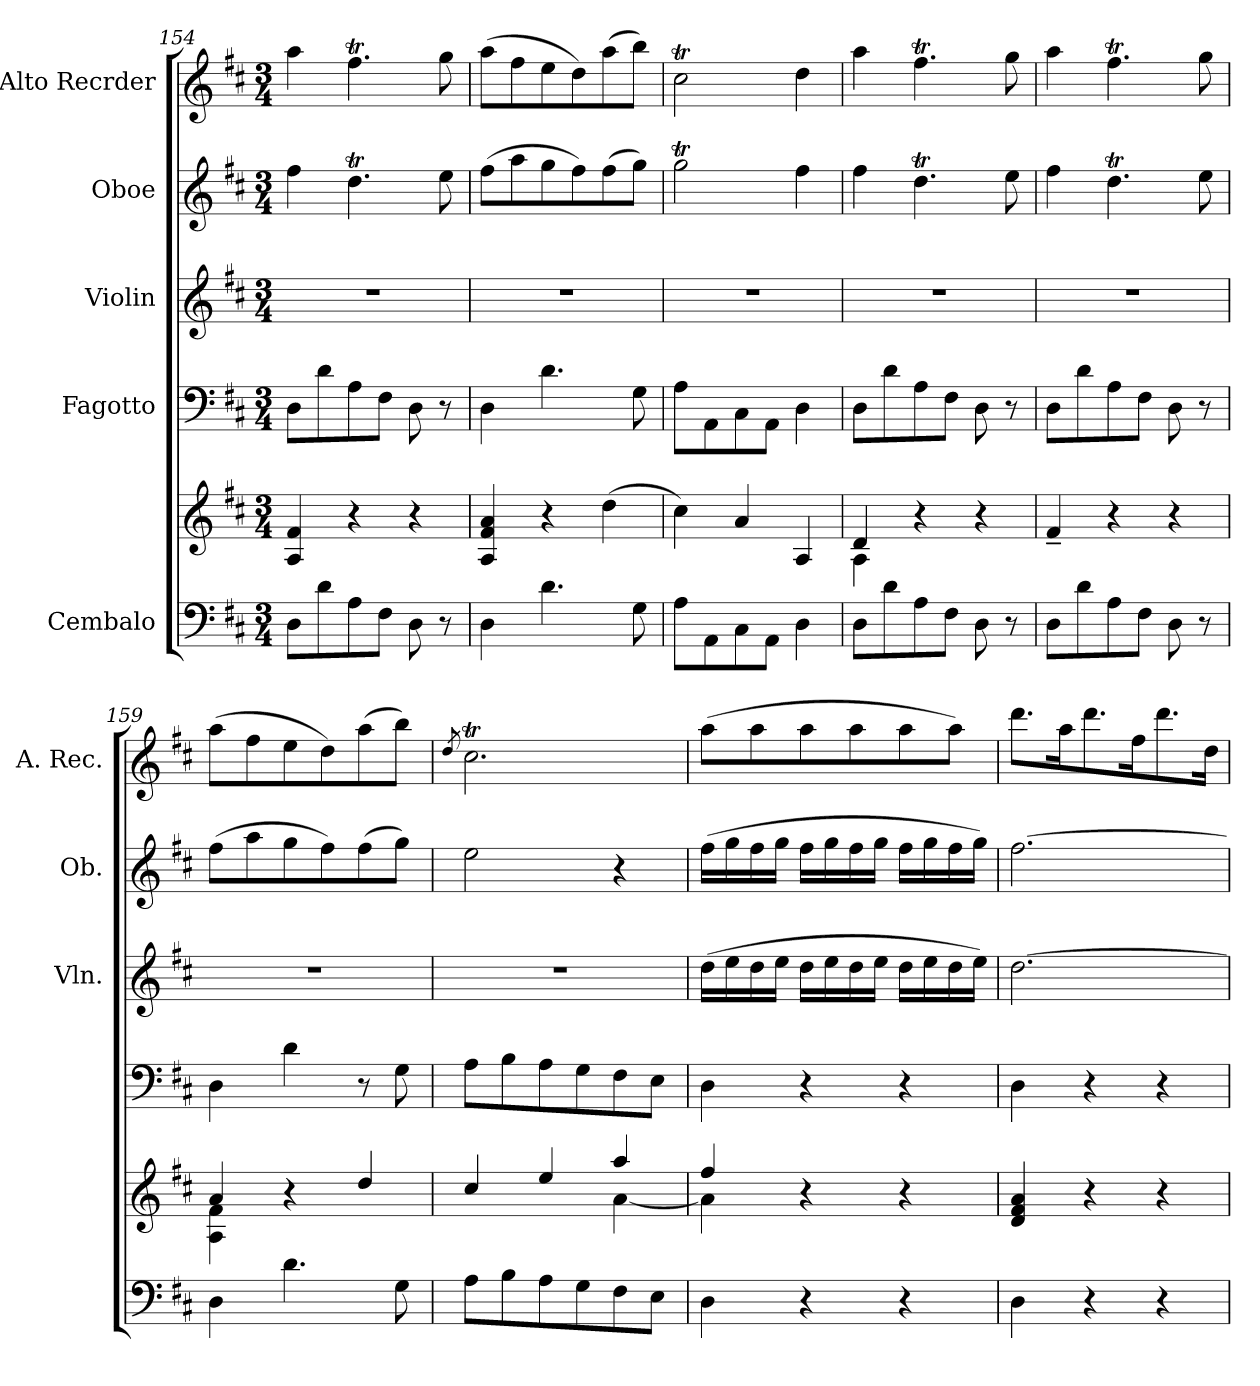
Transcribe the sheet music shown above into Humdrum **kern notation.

**kern	**kern	**kern	**kern	**kern	**kern
*part5	*part5	*part4	*part3	*part2	*part1
*staff6	*staff5	*staff4	*staff3	*staff2	*staff1
*I"Cembalo	*	*I"Fagotto	*I"Violin	*I"Oboe	*I"Alto Recrder
*	*	*	*I'Vln.	*I'Ob.	*I'A. Rec.
*clefF4	*clefG2	*clefF4	*clefG2	*clefG2	*clefG2
*k[f#c#]	*k[f#c#]	*k[f#c#]	*k[f#c#]	*k[f#c#]	*k[f#c#]
*M3/4	*M3/4	*M3/4	*M3/4	*M3/4	*M3/4
=154	=154	=154	=154	=154	=154
8D\L	4A/ 4f#/	8D\L	2.r	4ff#\	4aa\
8d\	.	8d\	.	.	.
8A\	4r	8A\	.	4.ddT\	4.ff#t\
8F#\J	.	8F#\J	.	.	.
8D\	4r	8D\	.	.	.
8r	.	8r	.	8ee\	8gg\
=155	=155	=155	=155	=155	=155
4D\	4A/ 4f#/ 4a/	4D\	2.r	(8ff#\L	(8aa\L
.	.	.	.	8aa\	8ff#\
4.d\	4r	4.d\	.	8gg\	8ee\
.	.	.	.	8ff#\)	8dd\)
.	(4dd\	.	.	(8ff#\	(8aa\
8G\	.	8G\	.	8gg\J)	8bb\J)
=156	=156	=156	=156	=156	=156
8A\L	4cc#\)	8A\L	2.r	2ggT\	2cc#t\
8AA\	.	8AA\	.	.	.
8C#\	4a/	8C#\	.	.	.
8AA\J	.	8AA\J	.	.	.
4D\	4A/	4D\	.	4ff#\	4dd\
=157	=157	=157	=157	=157	=157
*	*^	*	*	*	*
8D\L	4d/	4A\	8D\L	2.r	4ff#\	4aa\
8d\	.	.	8d\	.	.	.
8A\	4r	2ryy	8A\	.	4.ddT\	4.ff#t\
8F#\J	.	.	8F#\J	.	.	.
8D\	4r	.	8D\	.	.	.
8r	.	.	8r	.	8ee\	8gg\
*	*v	*v	*	*	*	*
=158	=158	=158	=158	=158	=158
8D\L	4f#~/	8D\L	2.r	4ff#\	4aa\
8d\	.	8d\	.	.	.
8A\	4r	8A\	.	4.ddT\	4.ff#t\
8F#\J	.	8F#\J	.	.	.
8D\	4r	8D\	.	.	.
8r	.	8r	.	8ee\	8gg\
=159	=159	=159	=159	=159	=159
*	*^	*	*	*	*
4D\	4a/	4A\ 4f#\	4D\	2.r	(8ff#\L	(8aa\L
.	.	.	.	.	8aa\	8ff#\
4.d\	4r	2ryy	4d\	.	8gg\	8ee\
.	.	.	.	.	8ff#\)	8dd\)
.	4dd/	.	8r	.	(8ff#\	(8aa\
8G\	.	.	8G\	.	8gg\J)	8bb\J)
=160	=160	=160	=160	=160	=160	=160
.	.	.	.	.	.	8qdd/
8A\L	4cc#/	2ryy	8A\L	2.r	2ee\	2.cc#t\
8B\	.	.	8B\	.	.	.
8A\	4ee/	.	8A\	.	.	.
8G\	.	.	8G\	.	.	.
8F#\	4aa/	[4a\	8F#\	.	4r	.
8E\J	.	.	8E\J	.	.	.
=161	=161	=161	=161	=161	=161	=161
4D\	4ff#/	4a\]	4D\	(16dd\LL	(16ff#\LL	(8aa\L
.	.	.	.	16ee\	16gg\	.
.	.	.	.	16dd\	16ff#\	8aa\
.	.	.	.	16ee\JJ	16gg\JJ	.
4r	4r	2ryy	4r	16dd\LL	16ff#\LL	8aa\
.	.	.	.	16ee\	16gg\	.
.	.	.	.	16dd\	16ff#\	8aa\
.	.	.	.	16ee\JJ	16gg\JJ	.
4r	4r	.	4r	16dd\LL	16ff#\LL	8aa\
.	.	.	.	16ee\	16gg\	.
.	.	.	.	16dd\	16ff#\	8aa\J)
.	.	.	.	16ee\JJ)	16gg\JJ)	.
*	*v	*v	*	*	*	*
!!LO:LB:g=z
=162	=162	=162	=162	=162	=162
4D\	4d/ 4f#/ 4a/	4D\	[2.dd\	[2.ff#\	8.ddd\L
.	.	.	.	.	16aa\K
4r	4r	4r	.	.	8.ddd\
.	.	.	.	.	16ff#\K
4r	4r	4r	.	.	8.ddd\
.	.	.	.	.	16dd\Jk
=	=	=	=	=	=
*-	*-	*-	*-	*-	*-
